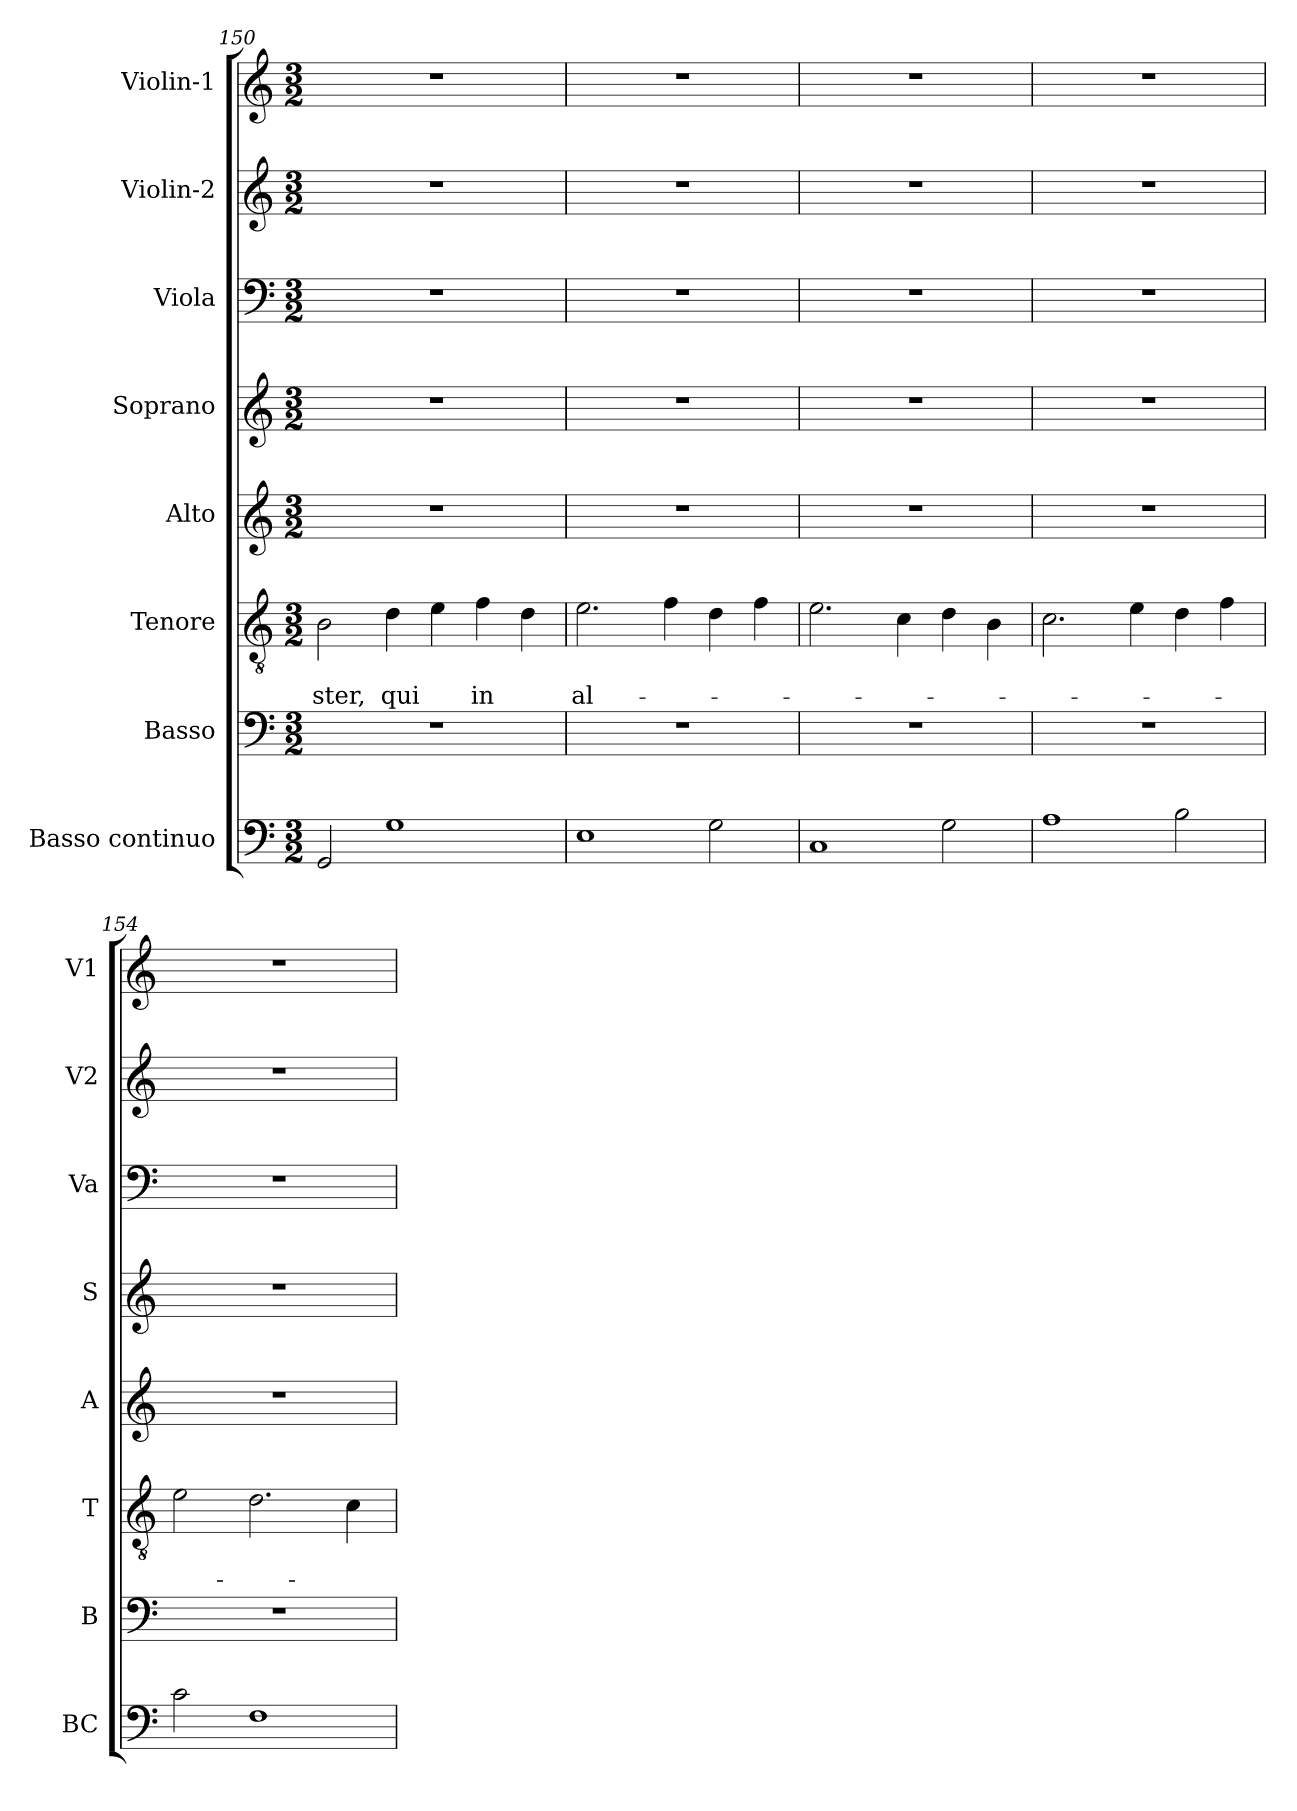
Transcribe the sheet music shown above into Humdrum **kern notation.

**kern	**kern	**kern	**text	**text	**kern	**kern	**kern	**kern	**kern
*part8	*part7	*part6	*part6	*part6	*part5	*part4	*part3	*part2	*part1
*staff8	*staff7	*staff6	*staff6	*staff6	*staff5	*staff4	*staff3	*staff2	*staff1
*I"Basso continuo	*I"Basso	*I"Tenore	*	*	*I"Alto	*I"Soprano	*I"Viola	*I"Violin-2	*I"Violin-1
*I'BC	*I'B	*I'T	*	*	*I'A	*I'S	*I'Va	*I'V2	*I'V1
*clefF4	*clefF4	*clefGv2	*	*	*clefG2	*clefG2	*clefF4	*clefG2	*clefG2
*k[]	*k[]	*k[]	*	*	*k[]	*k[]	*k[]	*k[]	*k[]
*C:	*C:	*C:	*	*	*C:	*C:	*C:	*C:	*C:
*M3/2	*M3/2	*M3/2	*	*	*M3/2	*M3/2	*M3/2	*M3/2	*M3/2
=150	=150	=150	=150	=150	=150	=150	=150	=150	=150
!	!	!	!	!LO:LY:b	!	!	!	!	!
2GG/	1.r	2B\	.	-ster,	1.r	1.r	1.r	1.r	1.r
!	!	!	!	!LO:LY:b	!	!	!	!	!
1G	.	4d\	.	qui	.	.	.	.	.
.	.	4e\	.	.	.	.	.	.	.
!	!	!	!	!LO:LY:b	!	!	!	!	!
.	.	4f\	.	in	.	.	.	.	.
.	.	4d\	.	.	.	.	.	.	.
=151	=151	=151	=151	=151	=151	=151	=151	=151	=151
!	!	!	!	!LO:LY:b	!	!	!	!	!
1E	1.r	2.e\	.	al-	1.r	1.r	1.r	1.r	1.r
.	.	4f\	.	.	.	.	.	.	.
2G\	.	4d\	.	.	.	.	.	.	.
.	.	4f\	.	.	.	.	.	.	.
=152	=152	=152	=152	=152	=152	=152	=152	=152	=152
1C	1.r	2.e\	.	.	1.r	1.r	1.r	1.r	1.r
.	.	4c\	.	.	.	.	.	.	.
2G\	.	4d\	.	.	.	.	.	.	.
.	.	4B\	.	.	.	.	.	.	.
=153	=153	=153	=153	=153	=153	=153	=153	=153	=153
1A	1.r	2.c\	.	.	1.r	1.r	1.r	1.r	1.r
.	.	4e\	.	.	.	.	.	.	.
2B\	.	4d\	.	.	.	.	.	.	.
.	.	4f\	.	.	.	.	.	.	.
!!LO:LB:g=z
=154	=154	=154	=154	=154	=154	=154	=154	=154	=154
2c\	1.r	2e\	.	.	1.r	1.r	1.r	1.r	1.r
1F	.	2.d\	.	.	.	.	.	.	.
.	.	4c\	.	.	.	.	.	.	.
=	=	=	=	=	=	=	=	=	=
*-	*-	*-	*-	*-	*-	*-	*-	*-	*-
